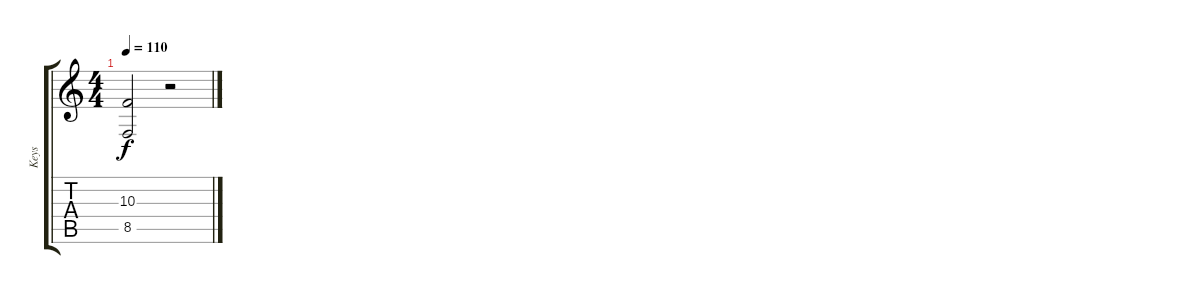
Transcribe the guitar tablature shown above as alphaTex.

\track ("Keys" "Keys") {instrument stringensemble1}
\staff {score tabs}
\tuning (E4 B3 G3 D3 A2 E2) {hide}
\ts (4 4)
\tempo 110
\clef g2
\ks c
(10.3{t} 8.5{t}).2{dy f} r.2
